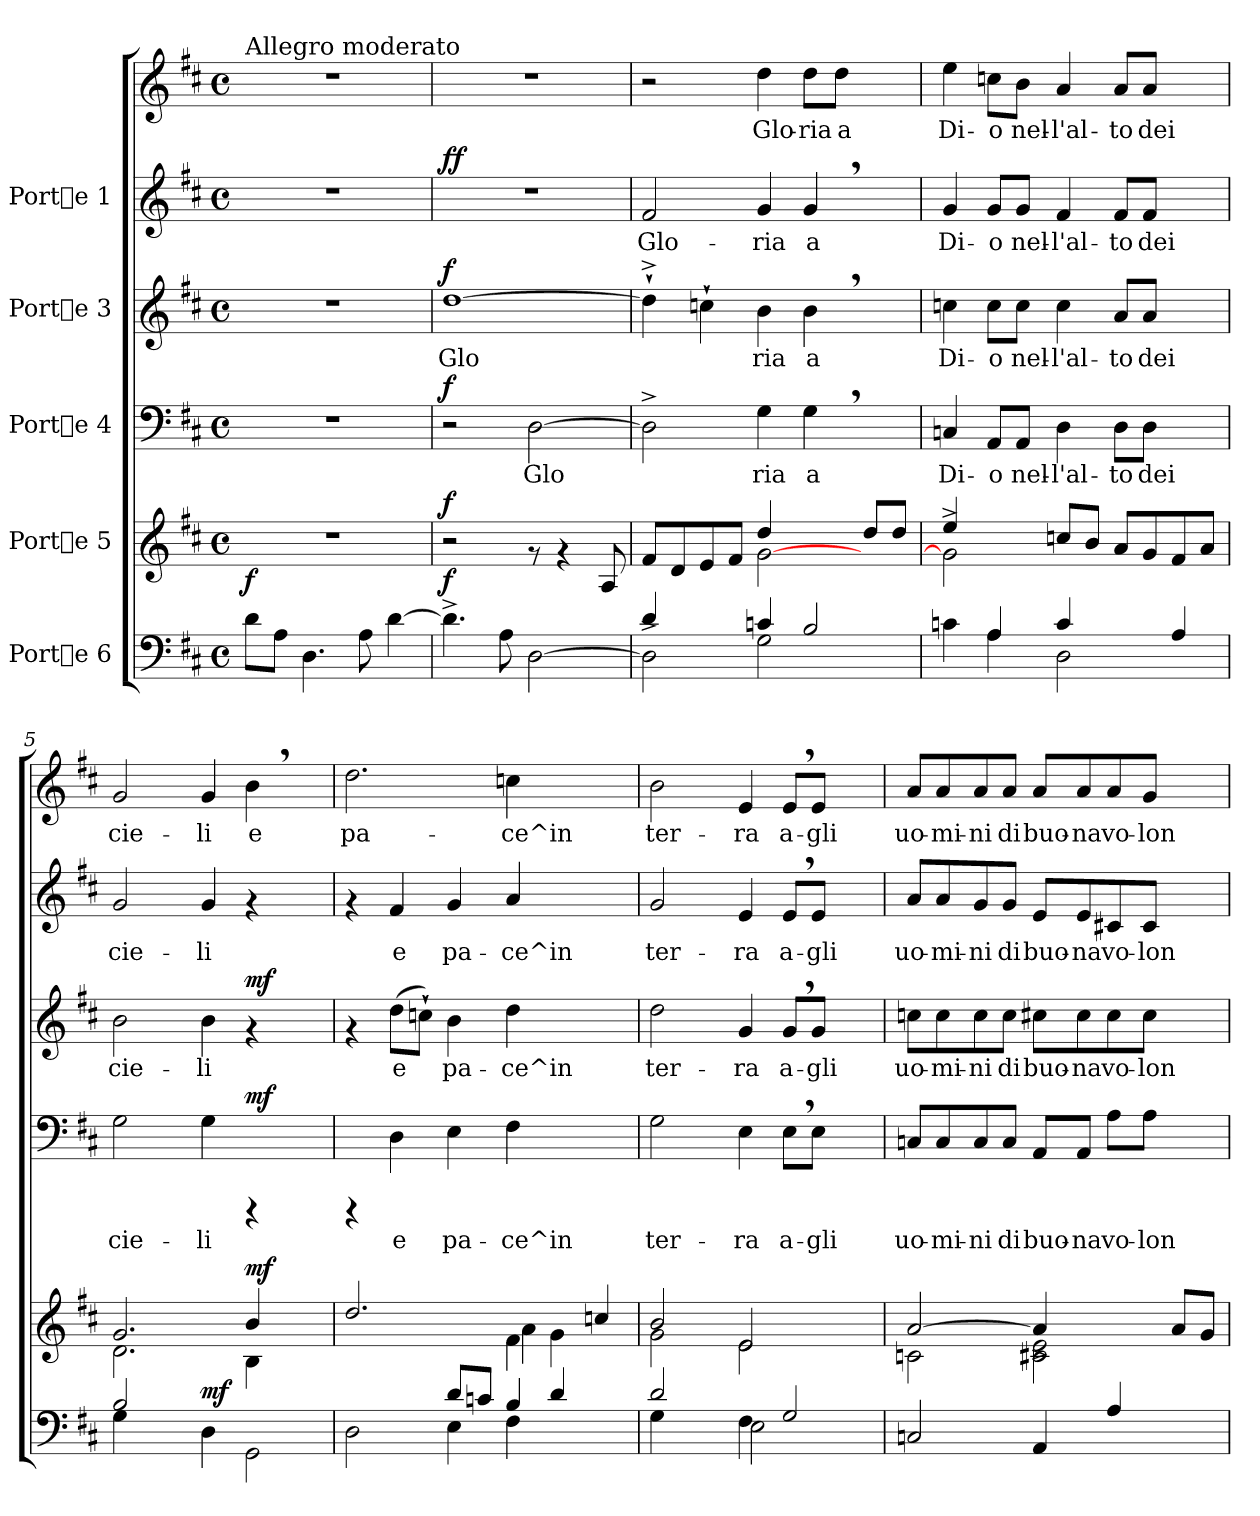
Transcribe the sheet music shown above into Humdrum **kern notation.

**kern	**dynam	**kern	**dynam	**kern	**text	**dynam	**kern	**text	**dynam	**kern	**text	**kern	**text	**dynam
*part5	*part5	*part4	*part4	*part3	*part3	*part3	*part2	*part2	*part2	*part1	*part1	*part1	*part1	*part1
*staff6	*staff6	*staff5	*staff5	*staff4	*staff4	*staff4	*staff3	*staff3	*staff3	*staff2	*staff2	*staff1	*staff1	*staff1/2
*I"Porte 6	*	*I"Porte 5	*	*I"Porte 4	*	*	*I"Porte 3	*	*	*I"Porte 1	*	*	*	*
!!LO:PB:g=z
*stria5	*	*stria5	*	*stria5	*	*	*stria5	*	*	*stria5	*	*stria5	*	*
*clefF4	*	*clefG2	*	*clefF4	*	*	*clefG2	*	*	*clefG2	*	*clefG2	*	*
*k[f#c#]	*	*k[f#c#]	*	*k[f#c#]	*	*	*k[f#c#]	*	*	*k[f#c#]	*	*k[f#c#]	*	*
*D:	*	*D:	*	*D:	*	*	*D:	*	*	*D:	*	*D:	*	*
*M4/4	*	*M4/4	*	*M4/4	*	*	*M4/4	*	*	*M4/4	*	*M4/4	*	*
*met(c)	*	*met(c)	*	*met(c)	*	*	*met(c)	*	*	*met(c)	*	*met(c)	*	*
=1	=1	=1	=1	=1	=1	=1	=1	=1	=1	=1	=1	=1	=1	=1
!	!	!	!	!	!	!	!	!	!	!	!	!LO:TX:a:t=Allegro moderato	!	!
!	!LO:DY:a	!	!	!	!	!	!	!	!	!	!	!	!	!
8d\L	f	1r	.	1r	.	.	1r	.	.	1r	.	1r	.	.
8A\J	.	.	.	.	.	.	.	.	.	.	.	.	.	.
4.D\	.	.	.	.	.	.	.	.	.	.	.	.	.	.
8A\	.	.	.	.	.	.	.	.	.	.	.	.	.	.
[>4d\	.	.	.	.	.	.	.	.	.	.	.	.	.	.
=2	=2	=2	=2	=2	=2	=2	=2	=2	=2	=2	=2	=2	=2	=2
!	!LO:DY:a	!	!LO:DY:a	!	!	!LO:DY:a	!	!LO:LY:b	!LO:DY:a	!	!	!	!	!LO:DY:a=2
!	!	!	!	!	!	!	!	!	!	!	!	!	!	!LO:DY:n=1:a
4.d^>\]	f	2r	f	2r	.	f	[>1dd	Glo-	f	1r	.	1r	.	f f
8A\	.	.	.	.	.	.	.	.	.	.	.	.	.	.
!	!	!	!	!	!LO:LY:b	!	!	!	!	!	!	!	!	!
[>2D\	.	8rf	.	[>2D\	Glo-	.	.	.	.	.	.	.	.	.
.	.	4rf	.	.	.	.	.	.	.	.	.	.	.	.
.	.	8A/	.	.	.	.	.	.	.	.	.	.	.	.
=3	=3	=3	=3	=3	=3	=3	=3	=3	=3	=3	=3	=3	=3	=3
*^	*	*^	*	*	*	*	*	*	*	*	*	*	*	*
!	!	!	!	!	!	!	!LO:LY:b	!	!	!LO:LY:b	!	!	!LO:LY:b	!	!	!
2D^>\]	4d/	.	8f#/L	2ryy	.	2D^>\]	-	.	4dd^>`>\]	-	.	2f#/	Glo-	2r	.	.
.	.	.	8d/	.	.	.	.	.	.	.	.	.	.	.	.	.
!	!	!	!	!	!	!	!	!	!	!LO:LY:b	!	!	!	!	!	!
.	4ryy	.	8e/	.	.	.	.	.	4ccn`>\	.	.	.	.	.	.	.
.	.	.	8f#/J	.	.	.	.	.	.	.	.	.	.	.	.	.
!	!	!	!	!	!	!	!LO:LY:b	!	!	!LO:LY:b	!	!	!LO:LY:b	!	!LO:LY:b	!
4cn/	2G\	.	[>2g\	4dd/	.	4G\	ria	.	4b\	ria	.	4g/	-ria	4dd\	Glo-	.
!	!	!	!	!	!	!	!LO:LY:b	!	!	!LO:LY:b	!	!	!LO:LY:b	!	!LO:LY:b	!
2B/	.	.	.	2ryy	.	4G,>\	a	.	4b,>\	a	.	4g,</	a	8dd\L	-ria	.
!	!	!	!	!	!	!	!	!	!	!	!	!	!	!	!LO:LY:b	!
.	.	.	.	.	.	.	.	.	.	.	.	.	.	8dd\J	a	.
.	4ryy	.	8dd/L	.	.	4ryy	.	.	4ryy	.	.	4ryy	.	4ryy	.	.
.	.	.	8dd/J	.	.	.	.	.	.	.	.	.	.	.	.	.
=4	=4	=4	=4	=4	=4	=4	=4	=4	=4	=4	=4	=4	=4	=4	=4	=4
!	!	!	!	!	!	!	!LO:LY:b	!	!	!LO:LY:b	!	!	!LO:LY:b	!	!LO:LY:b	!
4cn\	4ryy	.	2g^>\]	4ee/	.	4Cn/	Di-	.	4ccn\	Di-	.	4g/	Di-	4ee\	Di-	.
!	!	!	!	!	!	!	!LO:LY:b	!	!	!LO:LY:b	!	!	!LO:LY:b	!	!LO:LY:b	!
4A/	4A\	.	.	1ryy	.	8AA/L	-o	.	8cc\L	-o	.	8g/L	-o	8ccn\L	-o	.
!	!	!	!	!	!	!	!LO:LY:b	!	!	!LO:LY:b	!	!	!LO:LY:b	!	!LO:LY:b	!
.	.	.	.	.	.	8AA/J	nel-	.	8cc\J	nel-	.	8g/J	nel-	8b\J	nel-	.
!	!	!	!	!	!	!	!LO:LY:b	!	!	!LO:LY:b	!	!	!LO:LY:b	!	!LO:LY:b	!
2D\	4c/	.	8ccn/L	.	.	4D\	-l'al-	.	4cc\	-l'al-	.	4f#/	-l'al-	4a/	-l'al-	.
.	.	.	8b/J	.	.	.	.	.	.	.	.	.	.	.	.	.
!	!	!	!	!	!	!	!LO:LY:b	!	!	!LO:LY:b	!	!	!LO:LY:b	!	!LO:LY:b	!
.	2ryy	.	8a/L	.	.	8D\L	-to	.	8a/L	-to	.	8f#/L	-to	8a/L	-to	.
!	!	!	!	!	!	!	!LO:LY:b	!	!	!LO:LY:b	!	!	!LO:LY:b	!	!LO:LY:b	!
.	.	.	8g/	.	.	8D\J	dei	.	8a/J	dei	.	8f#/J	dei	8a/J	dei	.
4A/	.	.	8f#/	.	.	4ryy	.	.	4ryy	.	.	4ryy	.	4ryy	.	.
.	.	.	8a/J	.	.	.	.	.	.	.	.	.	.	.	.	.
=5	=5	=5	=5	=5	=5	=5	=5	=5	=5	=5	=5	=5	=5	=5	=5	=5
!	!	!	!	!	!	!	!LO:LY:b	!	!	!LO:LY:b	!	!	!LO:LY:b	!	!LO:LY:b	!
2B/	4G\	.	2.g/	2.d\	.	2G\	cie-	.	2b\	cie-	.	2g/	cie-	2g/	cie-	.
.	1ryy	.	.	.	.	.	.	.	.	.	.	.	.	.	.	.
!	!	!LO:DY:a	!	!	!	!	!LO:LY:b	!	!	!LO:LY:b	!	!	!LO:LY:b	!	!LO:LY:b	!
4D\	.	mf	.	.	.	4G\	-li	.	4b\	-li	.	4g/	-li	4g/	-li	.
!	!	!	!	!	!LO:DY:a	!	!	!LO:DY:a	!	!	!LO:DY:a	!	!	!	!LO:LY:b	!LO:DY:a=2
!	!	!	!	!	!	!	!	!	!	!	!	!	!	!	!	!LO:DY:n=1:a
2GG\	.	.	4b/	4B\	mf	4rCCC	.	mf	4rf	.	mf	4rf	.	4b,>\	e	mf mf
.	.	.	4ryy	4ryy	.	4ryy	.	.	4ryy	.	.	4ryy	.	4ryy	.	.
!!LO:LB:g=z
=6	=6	=6	=6	=6	=6	=6	=6	=6	=6	=6	=6	=6	=6	=6	=6	=6
!	!	!	!	!	!	!	!	!	!	!	!	!	!	!	!LO:LY:b	!
2D\	2ryy	.	2.dd/	2.ryy	.	4rCCC	.	.	4rf	.	.	4rf	.	2.dd\	pa-	.
!	!	!	!	!	!	!	!LO:LY:b	!	!	!LO:LY:b	!	!	!LO:LY:b	!	!	!
.	.	.	.	.	.	4D\	e	.	(>8dd\L	e	.	4f#/	e	.	.	.
!	!	!	!	!	!	!	!	!	!	!LO:LY:b	!	!	!	!	!	!
.	.	.	.	.	.	.	.	.	8ccn`>\J)	.	.	.	.	.	.	.
!	!	!	!	!	!	!	!LO:LY:b	!	!	!LO:LY:b	!	!	!LO:LY:b	!	!	!
8d/L	4E\	.	.	.	.	4E\	pa-	.	4b\	pa-	.	4g/	pa-	.	.	.
8cn/J	.	.	.	.	.	.	.	.	.	.	.	.	.	.	.	.
!	!	!	!	!	!	!	!LO:LY:b	!	!	!LO:LY:b	!	!	!LO:LY:b	!	!LO:LY:b	!
4B/	4F#\	.	4f#\	4a\	.	4F#\	-ce^in	.	4dd\	-ce^in	.	4a/	-ce^in	4ccn\	-ce^in	.
4d/	4ryy	.	4g\	2ryy	.	2ryy	.	.	2ryy	.	.	2ryy	.	2ryy	.	.
4ryy	4ryy	.	4ccn/	.	.	.	.	.	.	.	.	.	.	.	.	.
=7	=7	=7	=7	=7	=7	=7	=7	=7	=7	=7	=7	=7	=7	=7	=7	=7
!	!	!	!	!	!	!	!LO:LY:b	!	!	!LO:LY:b	!	!	!LO:LY:b	!	!LO:LY:b	!
2d/	4G\	.	2b/	2g\	.	2G\	ter-	.	2dd\	ter-	.	2g/	ter-	2b\	ter-	.
.	4ryy	.	.	.	.	.	.	.	.	.	.	.	.	.	.	.
!	!	!	!	!	!	!	!LO:LY:b	!	!	!LO:LY:b	!	!	!LO:LY:b	!	!LO:LY:b	!
4F#\	2E\	.	2e/	2e\	.	4E\	-ra	.	4g/	-ra	.	4e/	-ra	4e/	-ra	.
!	!	!	!	!	!	!	!LO:LY:b	!	!	!LO:LY:b	!	!	!LO:LY:b	!	!LO:LY:b	!
2G/	.	.	.	.	.	8E,>\L	a-	.	8g,</L	a-	.	8e,</L	a-	8e,</L	a-	.
!	!	!	!	!	!	!	!LO:LY:b	!	!	!LO:LY:b	!	!	!LO:LY:b	!	!LO:LY:b	!
.	.	.	.	.	.	8E\J	-gli	.	8g/J	-gli	.	8e/J	-gli	8e/J	-gli	.
.	4ryy	.	4ryy	4ryy	.	4ryy	.	.	4ryy	.	.	4ryy	.	4ryy	.	.
=8	=8	=8	=8	=8	=8	=8	=8	=8	=8	=8	=8	=8	=8	=8	=8	=8
!	!	!	!	!	!	!	!LO:LY:b	!	!	!LO:LY:b	!	!	!LO:LY:b	!	!LO:LY:b	!
*v	*v	*	*	*	*	*	*	*	*	*	*	*	*	*	*	*
2Cn/	.	[<2a/	2cn\	.	8Cn/L	uo-	.	8ccn\L	uo-	.	8a/L	-uo-	8a/L	uo-	.
!	!	!	!	!	!	!LO:LY:b	!	!	!LO:LY:b	!	!	!LO:LY:b	!	!LO:LY:b	!
.	.	.	.	.	8C/	-mi-	.	8cc\	-mi-	.	8a/	-mi-	8a/	-mi-	.
!	!	!	!	!	!	!LO:LY:b	!	!	!LO:LY:b	!	!	!LO:LY:b	!	!LO:LY:b	!
.	.	.	.	.	8C/	-ni	.	8cc\	-ni	.	8g/	-ni	8a/	-ni	.
!	!	!	!	!	!	!LO:LY:b	!	!	!LO:LY:b	!	!	!LO:LY:b	!	!LO:LY:b	!
.	.	.	.	.	8C/J	di	.	8cc\J	di	.	8g/J	di	8a/J	di	.
!	!	!	!	!	!	!LO:LY:b	!	!	!LO:LY:b	!	!	!LO:LY:b	!	!LO:LY:b	!
4AA/	.	2e\ 2c#X\	4a^</]	.	8AA/L	buo-	.	8cc#X\L	buo-	.	8e/L	buo-	8a/L	buo-	.
!	!	!	!	!	!	!LO:LY:b	!	!	!LO:LY:b	!	!	!LO:LY:b	!	!LO:LY:b	!
.	.	.	.	.	8AA/J	-na	.	8cc#\	-na	.	8e/	-na	8a/	-na	.
!	!	!	!	!	!	!LO:LY:b	!	!	!LO:LY:b	!	!	!LO:LY:b	!	!LO:LY:b	!
4A/	.	.	2ryy	.	8A\L	vo-	.	8cc#\	vo-	.	8c#X/	vo-	8a/	vo-	.
!	!	!	!	!	!	!LO:LY:b	!	!	!LO:LY:b	!	!	!LO:LY:b	!	!LO:LY:b	!
.	.	.	.	.	8A\J	-lon-	.	8cc#\J	-lon-	.	8c#/J	-lon-	8g/J	-lon-	.
4ryy	.	8a/L	.	.	4ryy	.	.	4ryy	.	.	4ryy	.	4ryy	.	.
.	.	8g/J	.	.	.	.	.	.	.	.	.	.	.	.	.
*	*	*v	*v	*	*	*	*	*	*	*	*	*	*	*	*
=	=	=	=	=	=	=	=	=	=	=	=	=	=	=
*-	*-	*-	*-	*-	*-	*-	*-	*-	*-	*-	*-	*-	*-	*-
